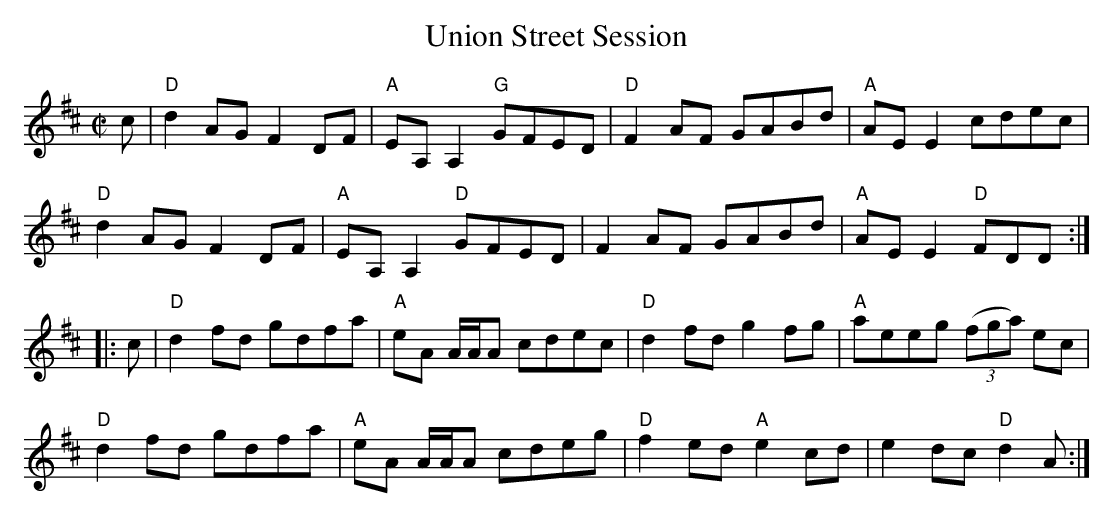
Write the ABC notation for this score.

X:1
T:Union Street Session
M:C|
L:1/8
K:D
c|"D"d2 AG F2 DF|"A"EA,A,2 "G"GFED|"D"F2 AF GABd|"A"AEE2 cdec|
"D"d2 AG F2 DF|"A"EA,A,2 "D"GFED|F2 AF GABd|"A"AEE2 "D"FDD:|
|:c|"D"d2 fd gdfa|"A"eA A/A/A cdec|"D"d2 fd g2 fg|"A"aeeg (3(fga) ec|
"D"d2 fd gdfa|"A"eA A/A/A cdeg|"D"f2 ed "A"e2 cd|e2 dc "D"d2 A:|
